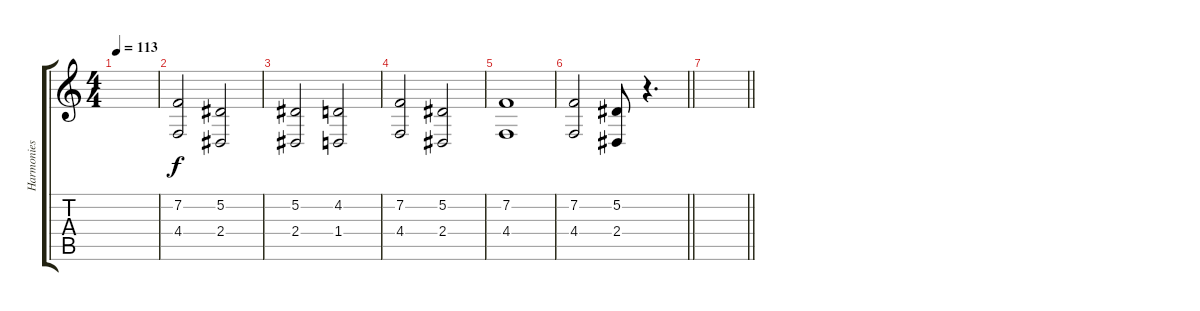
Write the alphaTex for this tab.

\track ("Harmonies 1" "Harmonies ") {instrument tenorsax}
\staff {score tabs}
\tuning (Eb4 Bb3 Gb3 Db3 Ab2 Db2) {hide}
\ts (4 4)
\tempo 113
\clef g2
\ks c
|
(7.2 4.4).2 (5.2 2.4).2 |
(5.2 2.4).2 (4.2 1.4).2 |
(7.2 4.4).2 (5.2 2.4).2 |
(7.2 4.4).1 |
\barLineRight lightlight
(7.2 4.4).2 (5.2 2.4).8 r.4{d} |
\barLineRight lightlight
